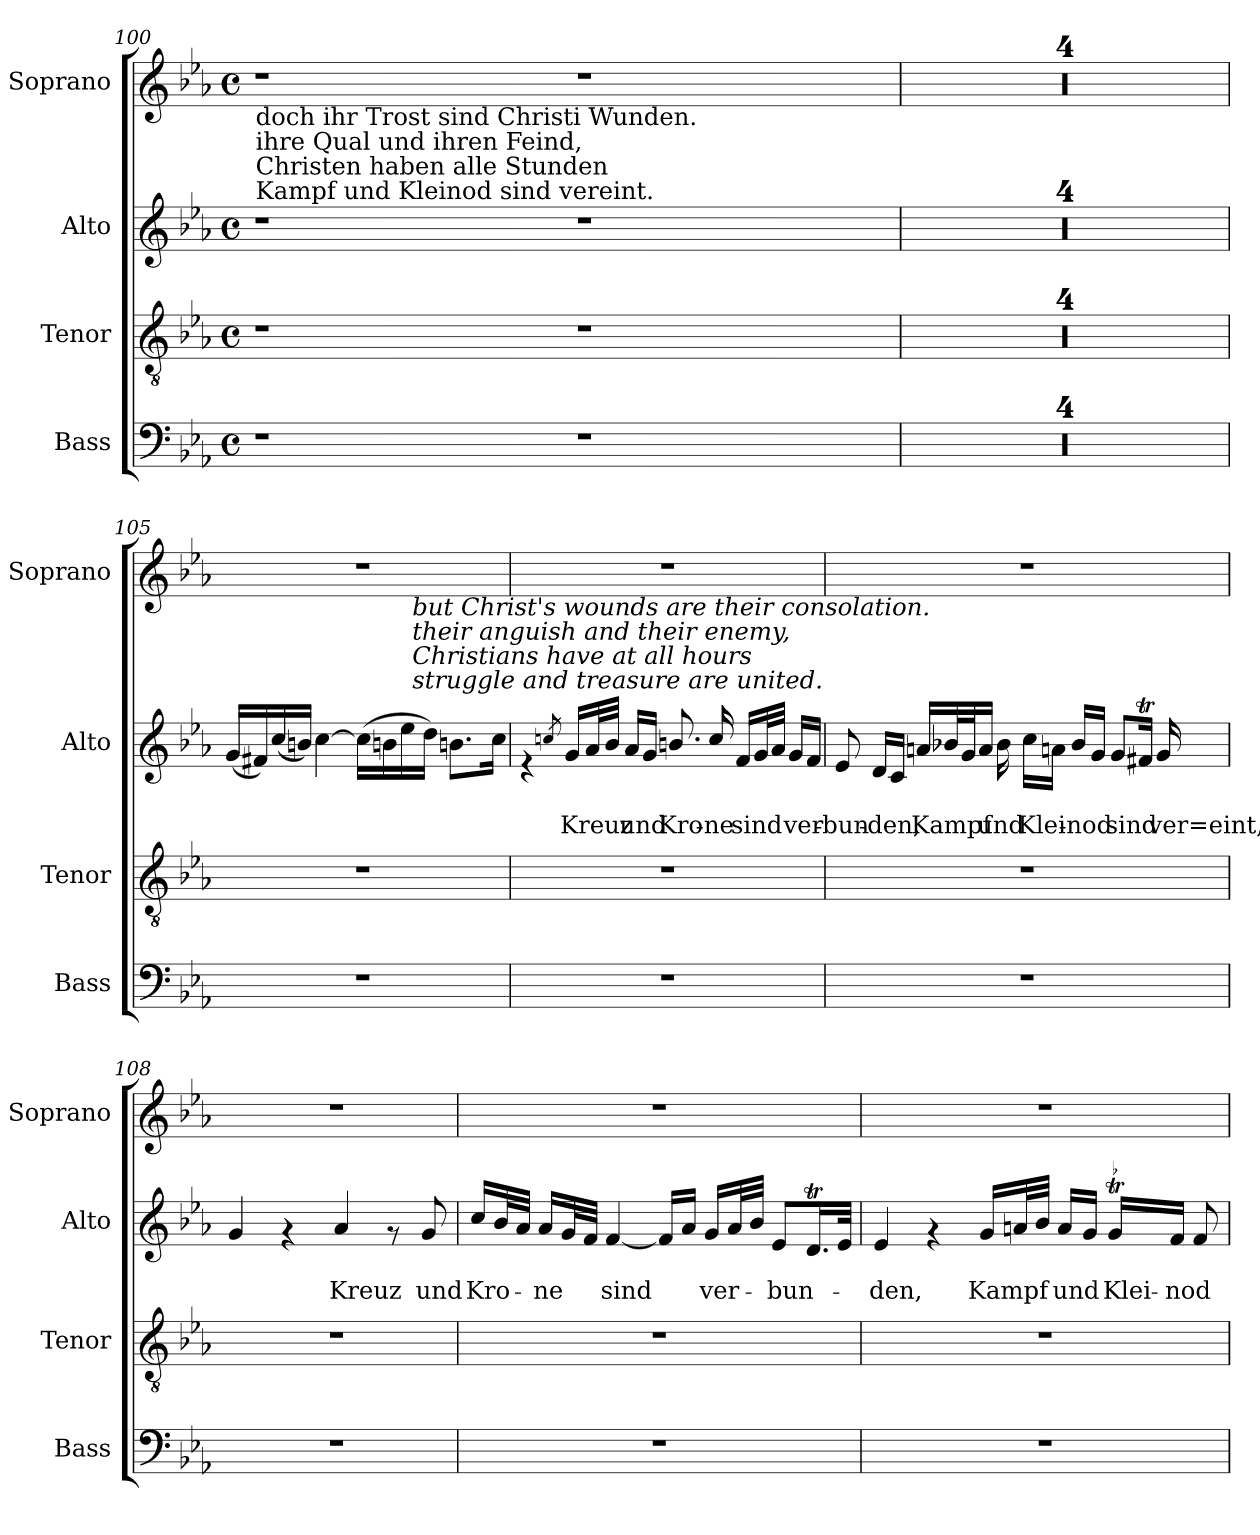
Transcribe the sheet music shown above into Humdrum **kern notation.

**kern	**kern	**kern	**text	**text	**kern
*part4	*part3	*part2	*part2	*part2	*part1
*staff4	*staff3	*staff2	*staff2	*staff2	*staff1
*I"Bass	*I"Tenor	*I"Alto	*	*	*I"Soprano
*I'Bass	*I'Tenor	*I'Alto	*	*	*I'Soprano
!!LO:PB:g=z
*clefF4	*clefGv2	*clefG2	*	*	*clefG2
*k[b-e-a-]	*k[b-e-a-]	*k[b-e-a-]	*	*	*k[b-e-a-]
*E-:	*E-:	*E-:	*	*	*E-:
*M4/4	*M4/4	*M4/4	*	*	*M4/4
*met(c)	*met(c)	*met(c)	*	*	*met(c)
=100	=100	=100	=100	=100	=100
!	!	!LO:TX:a:t=Kampf und Kleinod sind vereint.	!	!	!
!	!	!LO:TX:a:t=Christen haben alle Stunden	!	!	!
!	!	!LO:TX:a:t=ihre Qual und ihren Feind,	!	!	!
!	!	!LO:TX:a:t=doch ihr Trost sind Christi Wunden.	!	!	!
1r	1r	1r	.	.	1r
1r	1r	1r	.	.	1r
=101	=101	=101	=101	=101	=101
1r	1r	1r	.	.	1r
=102	=102	=102	=102	=102	=102
1r	1r	1r	.	.	1r
=103	=103	=103	=103	=103	=103
1r	1r	1r	.	.	1r
=104	=104	=104	=104	=104	=104
1r	1r	1r	.	.	1r
=105	=105	=105	=105	=105	=105
!	!	!LO:TX:a:t=(Oboe)	!	!	!
*	*	*^	*	*	*
1r	1r	(<16g/LL	2ryy	.	.	1r
.	.	16f#X/)	.	.	.	.
.	.	(<16cc/	.	.	.	.
.	.	16bn/JJ)	.	.	.	.
.	.	[>4cc\	.	.	.	.
.	.	(>16cc\LL]	8ryy	.	.	.
.	.	16bn\	.	.	.	.
.	.	16ee-\	32ryy	.	.	.
!	!	!	!LO:TX:a:i:t=struggle and treasure are united.	!	!	!
!	!	!	!LO:TX:a:i:t=Christians have at all hours	!	!	!
!	!	!	!LO:TX:a:i:t=their anguish and their enemy,	!	!	!
!	!	!	!LO:TX:a:i:t=but Christ's wounds are their consolation.	!	!	!
.	.	.	4ryy	.	.	.
.	.	16dd\JJ)	.	.	.	.
.	.	8.bn\L	.	.	.	.
.	.	.	16.ryy	.	.	.
.	.	16cc\Jk	.	.	.	.
*	*	*v	*v	*	*	*
=106	=106	=106	=106	=106	=106
1r	1r	4rd	.	.	1r
.	.	8qccn/	.	.	.
!	!	!	!	!LO:LY:b	!
.	.	16g/LL	.	Kreuz	.
.	.	32a-/L	.	.	.
.	.	32b-/JJJ	.	.	.
!	!	!	!	!LO:LY:b	!
.	.	16a-/LL	.	und	.
.	.	16g/JJ	.	.	.
!	!	!	!	!LO:LY:b	!
.	.	8.bn/	.	Kro-	.
!	!	!	!	!LO:LY:b	!
.	.	16cc/	.	-ne	.
!	!	!	!	!LO:LY:b	!
.	.	16f/LL	.	sind	.
.	.	32g/L	.	.	.
.	.	32a-/JJJ	.	.	.
!	!	!	!	!LO:LY:b	!
.	.	16g/LL	.	ver-	.
.	.	16f/JJ	.	.	.
!!LO:LB:g=z
=107	=107	=107	=107	=107	=107
!	!	!	!	!LO:LY:b	!
1r	1r	8e-/	.	-bun-	1r
!	!	!	!	!LO:LY:b	!
.	.	16d/LL	.	-den,	.
.	.	16c/JJ	.	.	.
!	!	!	!	!LO:LY:b	!
.	.	16an/LL	.	Kampf	.
.	.	32b-X/L	.	.	.
.	.	32g/J	.	.	.
.	.	16a/JJ	.	.	.
!	!	!	!	!LO:LY:b	!
.	.	16b-\	.	und	.
!	!	!	!	!LO:LY:b	!
.	.	16cc\LL	.	Klei-	.
.	.	16an\JJ	.	.	.
!	!	!	!	!LO:LY:b	!
.	.	16b-/LL	.	-nod	.
.	.	16g/JJ	.	.	.
!	!	!	!	!LO:LY:b	!
.	.	8g/L	.	sind	.
.	.	16f#Xt/Jk	.	.	.
!	!	!	!	!LO:LY:b	!
.	.	16g/	.	ver=eint,	.
=108	=108	=108	=108	=108	=108
1r	1r	4g/	.	.	1r
.	.	4rf	.	.	.
!	!	!	!	!LO:LY:b	!
.	.	4a-/	.	Kreuz	.
.	.	8rf	.	.	.
!	!	!	!	!LO:LY:b	!
.	.	8g/	.	und	.
=109	=109	=109	=109	=109	=109
!	!	!	!	!LO:LY:b	!
1r	1r	16cc/LL	.	Kro-	1r
.	.	32b-/L	.	.	.
.	.	32a-/JJJ	.	.	.
!	!	!	!	!LO:LY:b	!
.	.	16a-/LL	.	-ne	.
.	.	32g/L	.	.	.
.	.	32f/JJJ	.	.	.
!	!	!	!	!LO:LY:b	!
.	.	[<4f/	.	sind	.
.	.	16f/LL]	.	.	.
.	.	16a-/JJ	.	.	.
!	!	!	!	!LO:LY:b	!
.	.	16g/LL	.	ver-	.
.	.	32a-/L	.	.	.
.	.	32b-/JJJ	.	.	.
!	!	!	!	!LO:LY:b	!
.	.	8e-/L	.	-bun-	.
.	.	16.dt/L	.	.	.
.	.	32e-/JJk	.	.	.
!!LO:LB:g=z
=110	=110	=110	=110	=110	=110
!	!	!	!	!LO:LY:b	!
1r	1r	4e-/	.	-den,	1r
.	.	4rf	.	.	.
!	!	!	!	!LO:LY:b	!
.	.	16g/LL	.	Kampf	.
.	.	32an/L	.	.	.
.	.	32b-/JJJ	.	.	.
!	!	!	!	!LO:LY:b	!
.	.	16a/LL	.	und	.
.	.	16g/JJ	.	.	.
!	!	!	!	!LO:LY:b	!
.	.	16gt/LL	.	Klei-	.
!	!	!	!	!LO:LY:b	!
.	.	16f/JJ	.	-nod	.
.	.	8f/	.	.	.
=	=	=	=	=	=
*-	*-	*-	*-	*-	*-
